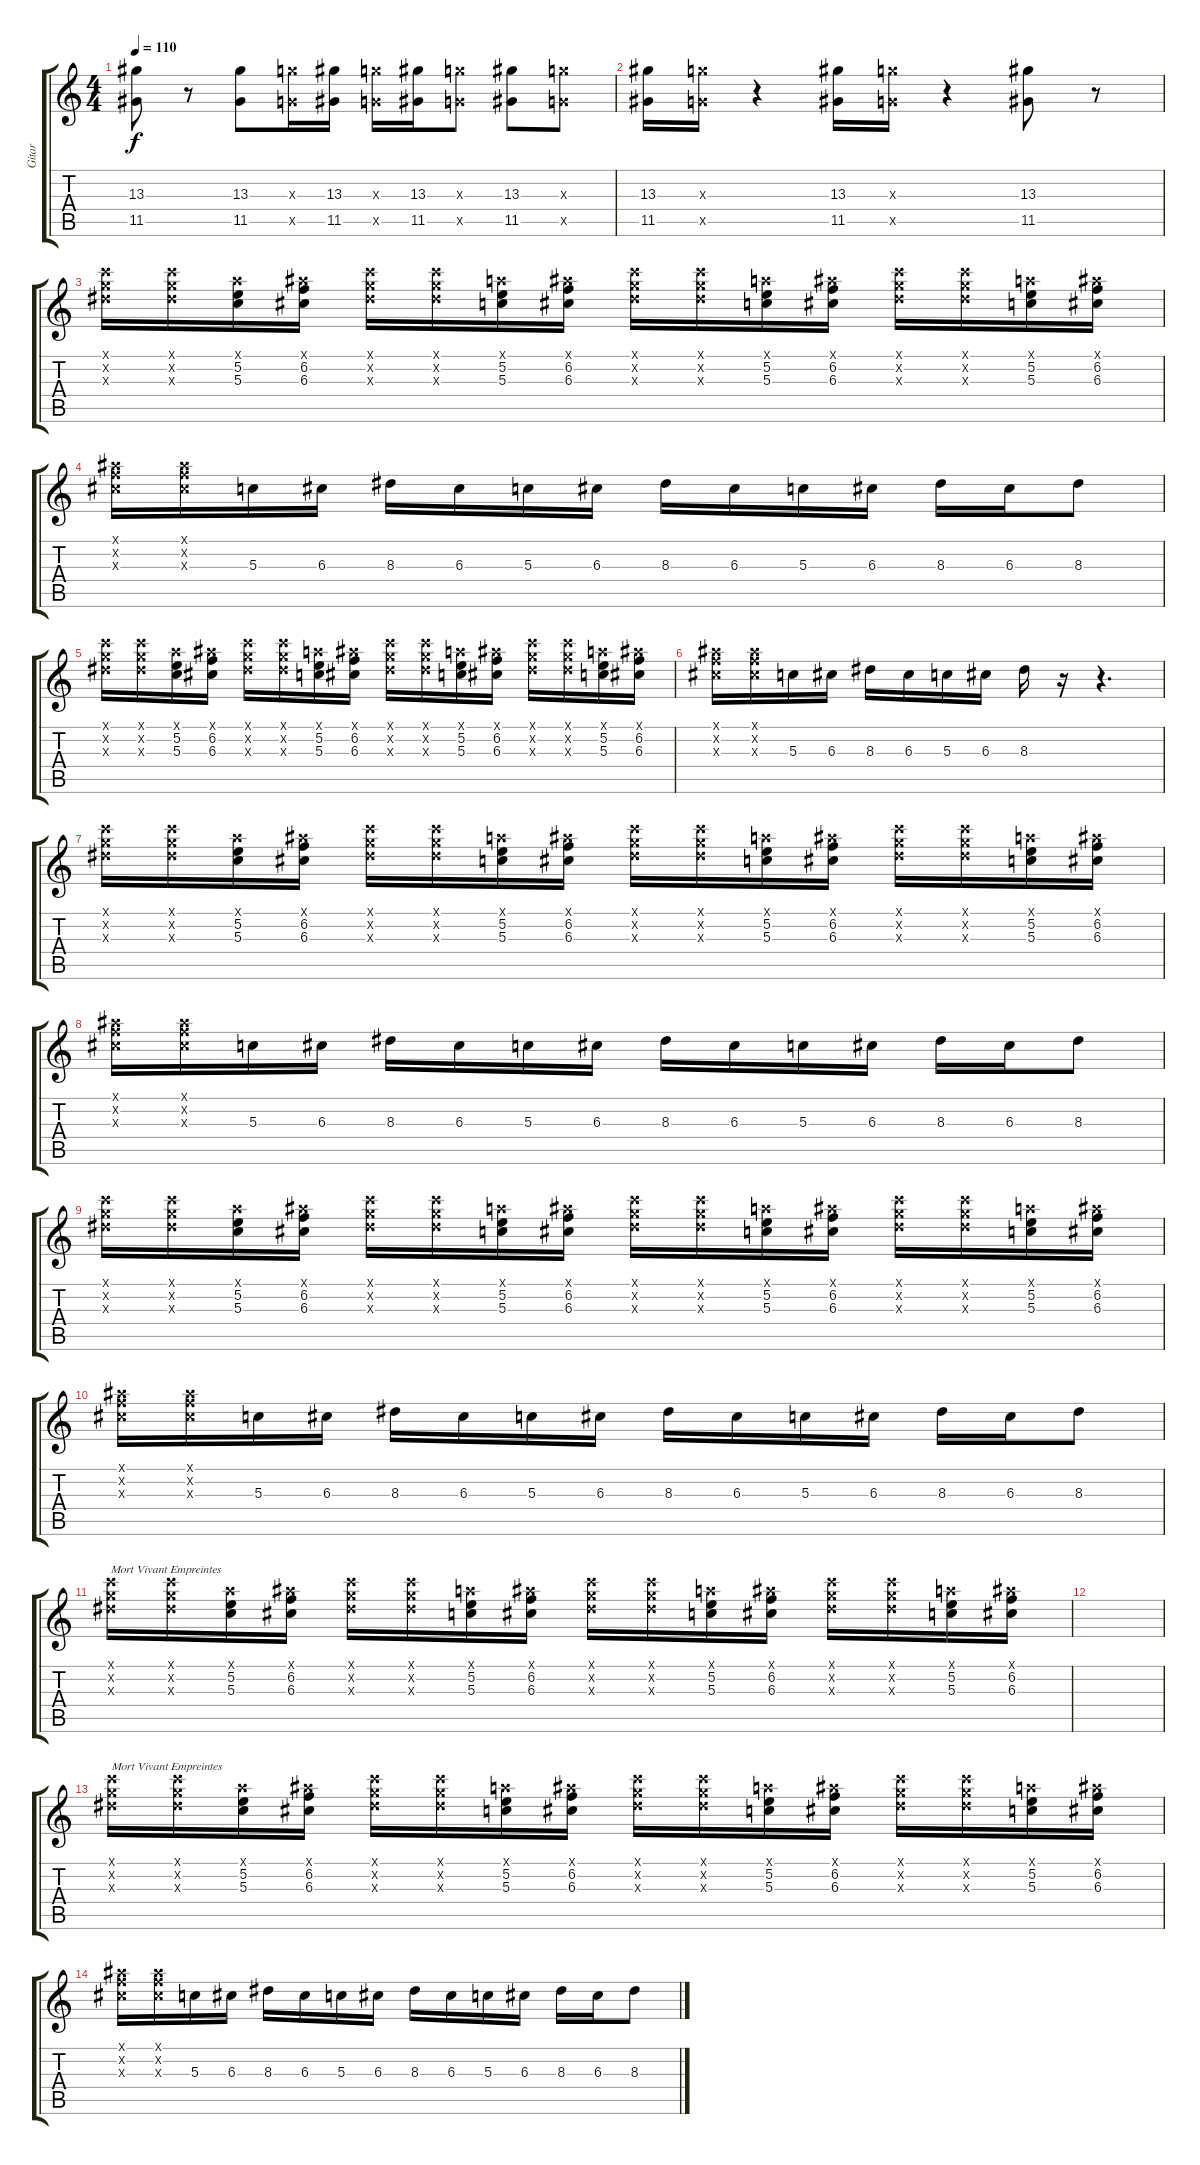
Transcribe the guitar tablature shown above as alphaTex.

\track ("Gitar " "Gitar ") {instrument distortionguitar}
\staff {score tabs}
\tuning (E4 B3 G3 D3 A2 E2) {hide}
\ts (4 4)
\tempo 110
\clef g2
\ks c
(13.3 11.5).8{dy f} r.8 (13.3 11.5).8 (12.3{x} 10.5{x}).16 (13.3 11.5).16 (12.3{x} 10.5{x}).16 (13.3 11.5).16 (12.3{x} 10.5{x}).8 (13.3 11.5).8 (12.3{x} 10.5{x}).8 |
(13.3 11.5).16 (12.3{x} 10.5{x}).16 r.4 (13.3 11.5).16 (12.3{x} 10.5{x}).16 r.4 (13.3 11.5).8 r.8 |
(8.1{x} 8.2{x} 8.3{x}).16{volume 8} (8.1{x} 8.2{x} 8.3{x}).16 (5.1{x} 5.2 5.3).16 (6.1{x} 6.2 6.3).16 (8.1{x} 8.2{x} 8.3{x}).16 (8.1{x} 8.2{x} 8.3{x}).16 (5.1{x} 5.2 5.3).16 (6.1{x} 6.2 6.3).16 (8.1{x} 8.2{x} 8.3{x}).16 (8.1{x} 8.2{x} 8.3{x}).16 (5.1{x} 5.2 5.3).16 (6.1{x} 6.2 6.3).16 (8.1{x} 8.2{x} 8.3{x}).16 (8.1{x} 8.2{x} 8.3{x}).16 (5.1{x} 5.2 5.3).16 (6.1{x} 6.2 6.3).16 |
(6.1{x} 6.2{x} 6.3{x}).16 (6.1{x} 6.2{x} 6.3{x}).16 5.3.16 6.3.16 8.3.16 6.3.16 5.3.16 6.3.16 8.3.16 6.3.16 5.3.16 6.3.16 8.3.16 6.3.16 8.3.8 |
(8.1{x} 8.2{x} 8.3{x}).16 (8.1{x} 8.2{x} 8.3{x}).16 (5.1{x} 5.2 5.3).16 (6.1{x} 6.2 6.3).16 (8.1{x} 8.2{x} 8.3{x}).16 (8.1{x} 8.2{x} 8.3{x}).16 (5.1{x} 5.2 5.3).16 (6.1{x} 6.2 6.3).16 (8.1{x} 8.2{x} 8.3{x}).16 (8.1{x} 8.2{x} 8.3{x}).16 (5.1{x} 5.2 5.3).16 (6.1{x} 6.2 6.3).16 (8.1{x} 8.2{x} 8.3{x}).16 (8.1{x} 8.2{x} 8.3{x}).16 (5.1{x} 5.2 5.3).16 (6.1{x} 6.2 6.3).16 |
(6.1{x} 6.2{x} 6.3{x}).16 (6.1{x} 6.2{x} 6.3{x}).16 5.3.16 6.3.16 8.3.16 6.3.16 5.3.16 6.3.16 8.3.16 r.16 r.4{d} |
(8.1{x} 8.2{x} 8.3{x}).16 (8.1{x} 8.2{x} 8.3{x}).16 (5.1{x} 5.2 5.3).16 (6.1{x} 6.2 6.3).16 (8.1{x} 8.2{x} 8.3{x}).16 (8.1{x} 8.2{x} 8.3{x}).16 (5.1{x} 5.2 5.3).16 (6.1{x} 6.2 6.3).16 (8.1{x} 8.2{x} 8.3{x}).16 (8.1{x} 8.2{x} 8.3{x}).16 (5.1{x} 5.2 5.3).16 (6.1{x} 6.2 6.3).16 (8.1{x} 8.2{x} 8.3{x}).16 (8.1{x} 8.2{x} 8.3{x}).16 (5.1{x} 5.2 5.3).16 (6.1{x} 6.2 6.3).16 |
(6.1{x} 6.2{x} 6.3{x}).16 (6.1{x} 6.2{x} 6.3{x}).16 5.3.16 6.3.16 8.3.16 6.3.16 5.3.16 6.3.16 8.3.16 6.3.16 5.3.16 6.3.16 8.3.16 6.3.16 8.3.8 |
(8.1{x} 8.2{x} 8.3{x}).16 (8.1{x} 8.2{x} 8.3{x}).16 (5.1{x} 5.2 5.3).16 (6.1{x} 6.2 6.3).16 (8.1{x} 8.2{x} 8.3{x}).16 (8.1{x} 8.2{x} 8.3{x}).16 (5.1{x} 5.2 5.3).16 (6.1{x} 6.2 6.3).16 (8.1{x} 8.2{x} 8.3{x}).16 (8.1{x} 8.2{x} 8.3{x}).16 (5.1{x} 5.2 5.3).16 (6.1{x} 6.2 6.3).16 (8.1{x} 8.2{x} 8.3{x}).16 (8.1{x} 8.2{x} 8.3{x}).16 (5.1{x} 5.2 5.3).16 (6.1{x} 6.2 6.3).16 |
(6.1{x} 6.2{x} 6.3{x}).16 (6.1{x} 6.2{x} 6.3{x}).16 5.3.16 6.3.16 8.3.16 6.3.16 5.3.16 6.3.16 8.3.16 6.3.16 5.3.16 6.3.16 8.3.16 6.3.16 8.3.8 |
(8.1{x} 8.2{x} 8.3{x}).16{txt "Mort Vivant Empreintes"} (8.1{x} 8.2{x} 8.3{x}).16 (5.1{x} 5.2 5.3).16 (6.1{x} 6.2 6.3).16 (8.1{x} 8.2{x} 8.3{x}).16 (8.1{x} 8.2{x} 8.3{x}).16 (5.1{x} 5.2 5.3).16 (6.1{x} 6.2 6.3).16 (8.1{x} 8.2{x} 8.3{x}).16 (8.1{x} 8.2{x} 8.3{x}).16 (5.1{x} 5.2 5.3).16 (6.1{x} 6.2 6.3).16 (8.1{x} 8.2{x} 8.3{x}).16 (8.1{x} 8.2{x} 8.3{x}).16 (5.1{x} 5.2 5.3).16 (6.1{x} 6.2 6.3).16 |
|
(8.1{x} 8.2{x} 8.3{x}).16{txt "Mort Vivant Empreintes"} (8.1{x} 8.2{x} 8.3{x}).16 (5.1{x} 5.2 5.3).16 (6.1{x} 6.2 6.3).16 (8.1{x} 8.2{x} 8.3{x}).16 (8.1{x} 8.2{x} 8.3{x}).16 (5.1{x} 5.2 5.3).16 (6.1{x} 6.2 6.3).16 (8.1{x} 8.2{x} 8.3{x}).16 (8.1{x} 8.2{x} 8.3{x}).16 (5.1{x} 5.2 5.3).16 (6.1{x} 6.2 6.3).16 (8.1{x} 8.2{x} 8.3{x}).16 (8.1{x} 8.2{x} 8.3{x}).16 (5.1{x} 5.2 5.3).16 (6.1{x} 6.2 6.3).16 |
(6.1{x} 6.2{x} 6.3{x}).16 (6.1{x} 6.2{x} 6.3{x}).16 5.3.16 6.3.16 8.3.16 6.3.16 5.3.16 6.3.16 8.3.16 6.3.16 5.3.16 6.3.16 8.3.16 6.3.16 8.3.8
